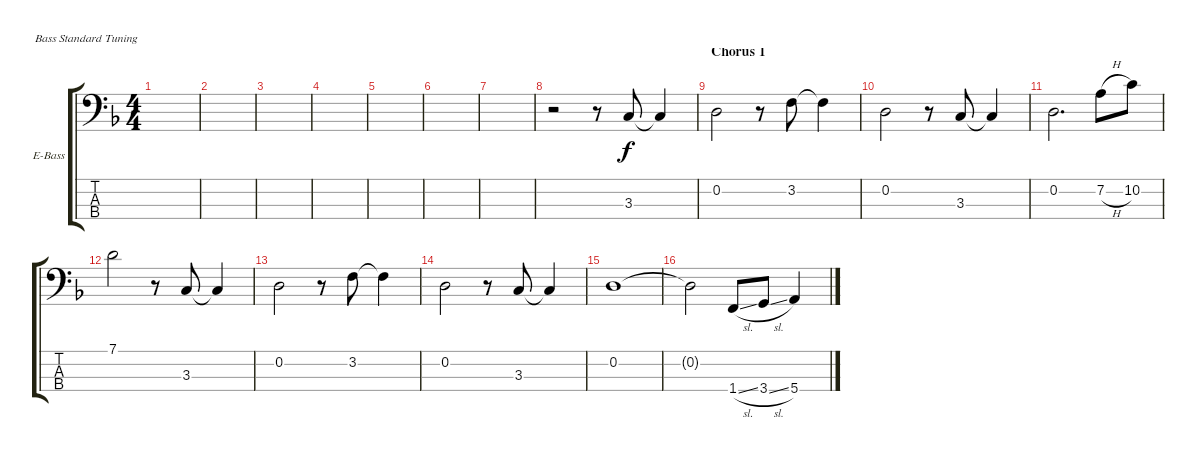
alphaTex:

\bracketExtendMode groupsimilarinstruments
\firstSystemTrackNameOrientation horizontal
\otherSystemsTrackNameOrientation horizontal
\track ("Electric Bass" "E-Bass") {instrument electricbassfinger}
\staff {score tabs}
\tuning (G2 D2 A1 E1)
\ts (4 4)
\tempo (125 hide)
\clef f4
\scale
0.333333
\ks dminor
|
\scale
0.333333 |
\scale
0.333333 |
\scale
0.333333 |
\scale
0.333333 |
\scale
0.333333 |
\scale
0.333333 |
\scale
0.333333 r.2 r.8 3.3.8 3.3{t}.4 |
\section ("" "Chorus 1")
\scale
0.333333 0.2.2 r.8 3.2.8 3.2{t}.4 |
\scale
0.333333 0.2.2 r.8 3.3.8 3.3{t}.4 |
\scale
0.333333 0.2.2{d} 7.2{h}.8 10.2.8 |
\scale
0.333333 7.1.2 r.8 3.3.8 3.3{t}.4 |
\scale
0.333333 0.2.2 r.8 3.2.8 3.2{t}.4 |
\scale
0.333333 0.2.2 r.8 3.3.8 3.3{t}.4 |
\scale
0.333333 0.2.1 |
\scale
0.333333 0.2{t}.2 1.4{sl}.8 3.4{sl}.8 5.4.4
